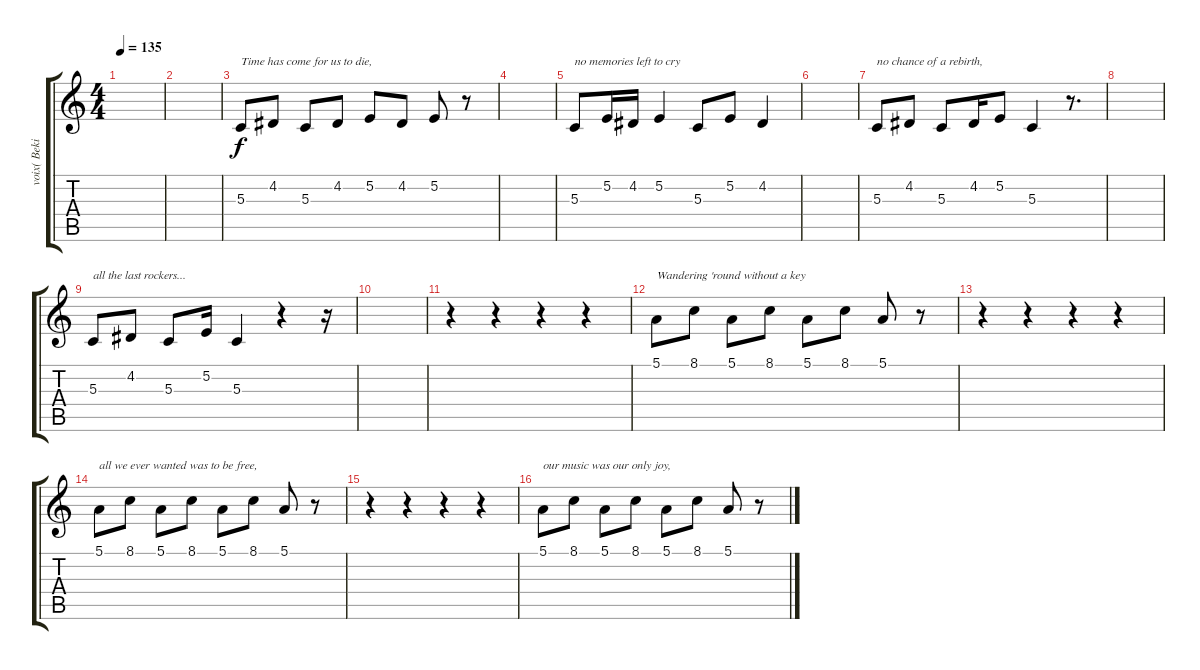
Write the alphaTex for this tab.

\track ("voix( Beki Bondage )" "voix( Beki") {instrument englishhorn}
\staff {score tabs}
\tuning (E4 B3 G3 D3 A2 E2) {hide}
\ts (4 4)
\tempo 135
\clef g2
\ks c
|
|
5.3.8{txt "Time has come for us to die,"} 4.2.8 5.3.8 4.2.8 5.2.8 4.2.8 5.2.8 r.8 |
|
5.3.8{txt "no memories left to cry"} 5.2.16 4.2.16 5.2.4 5.3.8 5.2.8 4.2.4 |
|
5.3.8{txt "no chance of a rebirth,"} 4.2.8 5.3.8 4.2.16 5.2.8 5.3.4 r.8{d} |
|
5.3.8{txt "all the last rockers..."} 4.2.8 5.3.8 5.2.16 5.3.4 r.4 r.16 |
|
r.4 r.4 r.4 r.4 |
5.1.8{txt "Wandering 'round without a key"} 8.1.8 5.1.8 8.1.8 5.1.8 8.1.8 5.1.8 r.8 |
r.4 r.4 r.4 r.4 |
5.1.8{txt "all we ever wanted was to be free,"} 8.1.8 5.1.8 8.1.8 5.1.8 8.1.8 5.1.8 r.8 |
r.4 r.4 r.4 r.4 |
5.1.8{txt "our music was our only joy,"} 8.1.8 5.1.8 8.1.8 5.1.8 8.1.8 5.1.8 r.8
